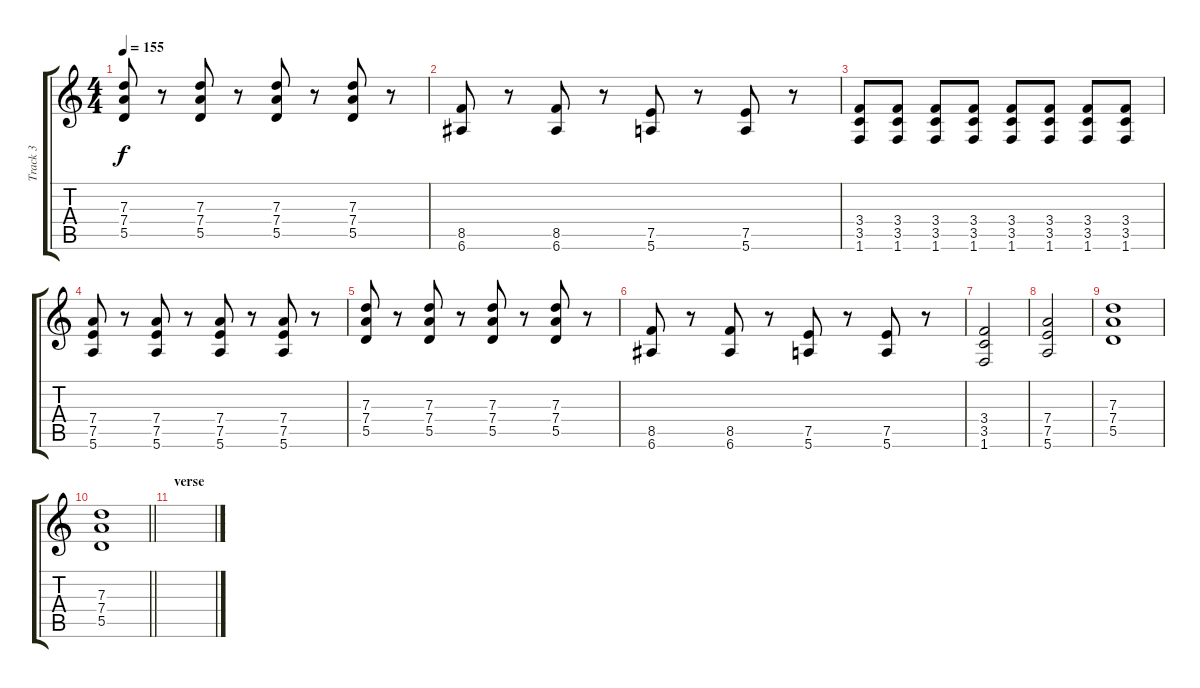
\track ("Track 3" "Track 3") {instrument overdrivenguitar}
\staff {score tabs}
\tuning (E4 B3 G3 D3 A2 E2) {hide}
\ts (4 4)
\tempo 155
\clef g2
\ks c
(7.3 7.4 5.5).8{dy f} r.8 (7.3 7.4 5.5).8 r.8 (7.3 7.4 5.5).8 r.8 (7.3 7.4 5.5).8 r.8 |
(8.5 6.6).8 r.8 (8.5 6.6).8 r.8 (7.5 5.6).8 r.8 (7.5 5.6).8 r.8 |
(3.4 3.5 1.6).8 (3.4 3.5 1.6).8 (3.4 3.5 1.6).8 (3.4 3.5 1.6).8 (3.4 3.5 1.6).8 (3.4 3.5 1.6).8 (3.4 3.5 1.6).8 (3.4 3.5 1.6).8 |
(7.4 7.5 5.6).8 r.8 (7.4 7.5 5.6).8 r.8 (7.4 7.5 5.6).8 r.8 (7.4 7.5 5.6).8 r.8 |
(7.3 7.4 5.5).8 r.8 (7.3 7.4 5.5).8 r.8 (7.3 7.4 5.5).8 r.8 (7.3 7.4 5.5).8 r.8 |
(8.5 6.6).8 r.8 (8.5 6.6).8 r.8 (7.5 5.6).8 r.8 (7.5 5.6).8 r.8 |
(3.4 3.5 1.6).2 |
(7.4 7.5 5.6).2 |
(7.3 7.4 5.5).1 |
\barLineRight lightlight
(7.3 7.4 5.5).1 |
\section ("" "verse")
